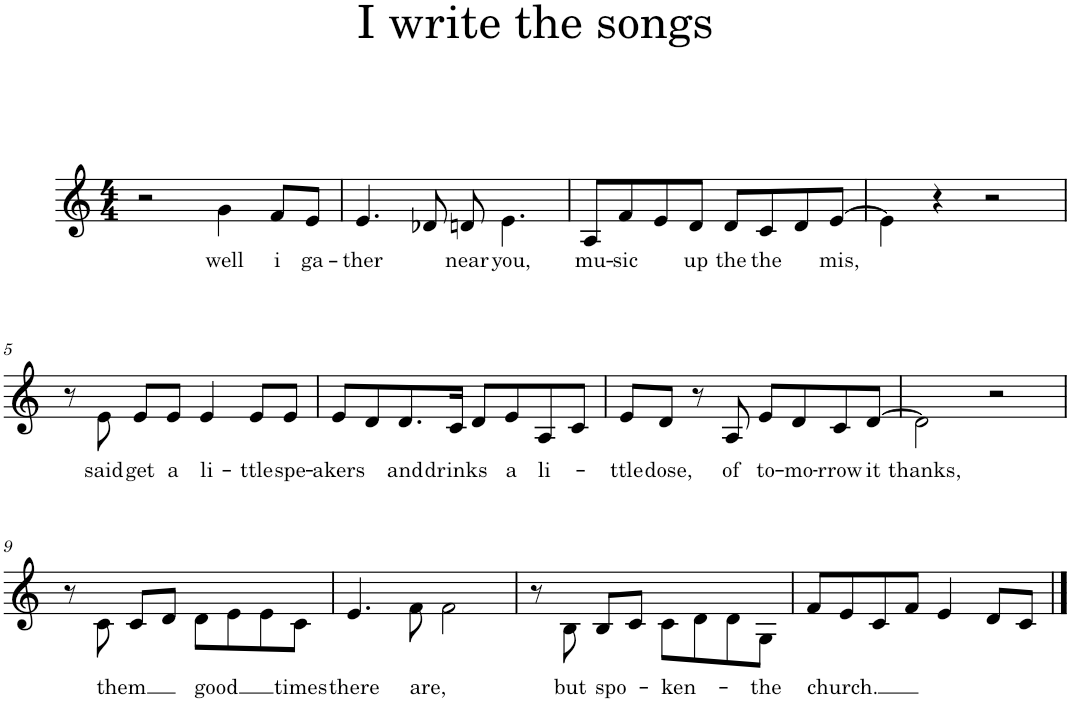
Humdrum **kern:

**kern	**text
*part1	*part1
*staff1	*staff1
*I"Piano	*
*I'Pno.	*
*clefG2	*
*k[]	*
*M4/4	*
=1	=1
2r	.
!	!LO:LY:b
4g\	well
!	!LO:LY:b
8f/L	i
!	!LO:LY:b
8e/J	ga-
=2	=2
!	!LO:LY:b
4.e/	-ther
8d-X/	.
!	!LO:LY:b
8dn/	near
!	!LO:LY:b
4.e\	you,
=3	=3
!	!LO:LY:b
8A/L	mu-
!	!LO:LY:b
8f/	-sic
8e/	.
!	!LO:LY:b
8d/J	up
!	!LO:LY:b
8d/L	the
!	!LO:LY:b
8c/	the
8d/	.
!	!LO:LY:b
[8e/J	mis,
=4	=4
4e\]	.
4r	.
2r	.
!!LO:LB:g=z
=5	=5
8r	.
!	!LO:LY:b
8e\	said
!	!LO:LY:b
8e/L	get
!	!LO:LY:b
8e/J	a
!	!LO:LY:b
4e/	li-
!	!LO:LY:b
8e/L	-ttle
!	!LO:LY:b
8e/J	spe-
=6	=6
!	!LO:LY:b
8e/L	-akers
8d/	.
!	!LO:LY:b
8.d/	and
!	!LO:LY:b
16c/Jk	drinks
8d/L	.
!	!LO:LY:b
8e/	a
!	!LO:LY:b
8A/	li-
8c/J	.
=7	=7
!	!LO:LY:b
8e/L	-ttle
!	!LO:LY:b
8d/J	dose,
8r	.
!	!LO:LY:b
8A/	of
!	!LO:LY:b
8e/L	to-
!	!LO:LY:b
8d/	mo-
!	!LO:LY:b
8c/	-rrow
!	!LO:LY:b
[8d/J	it
=8	=8
!	!LO:LY:b
2d\]	thanks,
2r	.
!!LO:LB:g=z
=9	=9
8r	.
!	!LO:LY:b
8c\	them
8c/L	.
8d/J	.
!	!LO:LY:b
8d\L	good
8e\	.
8e\	.
!	!LO:LY:b
8c\J	times
=10	=10
!	!LO:LY:b
4.e/	there
!	!LO:LY:b
8f\	are,
2f\	.
=11	=11
8r	.
!	!LO:LY:b
8B\	but
!	!LO:LY:b
8B/L	spo-
8c/J	.
!	!LO:LY:b
8c\L	-ken-
8d\	.
8d\	.
!	!LO:LY:b
8G\J	-the
=12	=12
!	!LO:LY:b
8f/L	church.
8e/	.
8c/	.
8f/J	.
4e/	.
8d/L	.
8c/J	.
==	==
*-	*-
